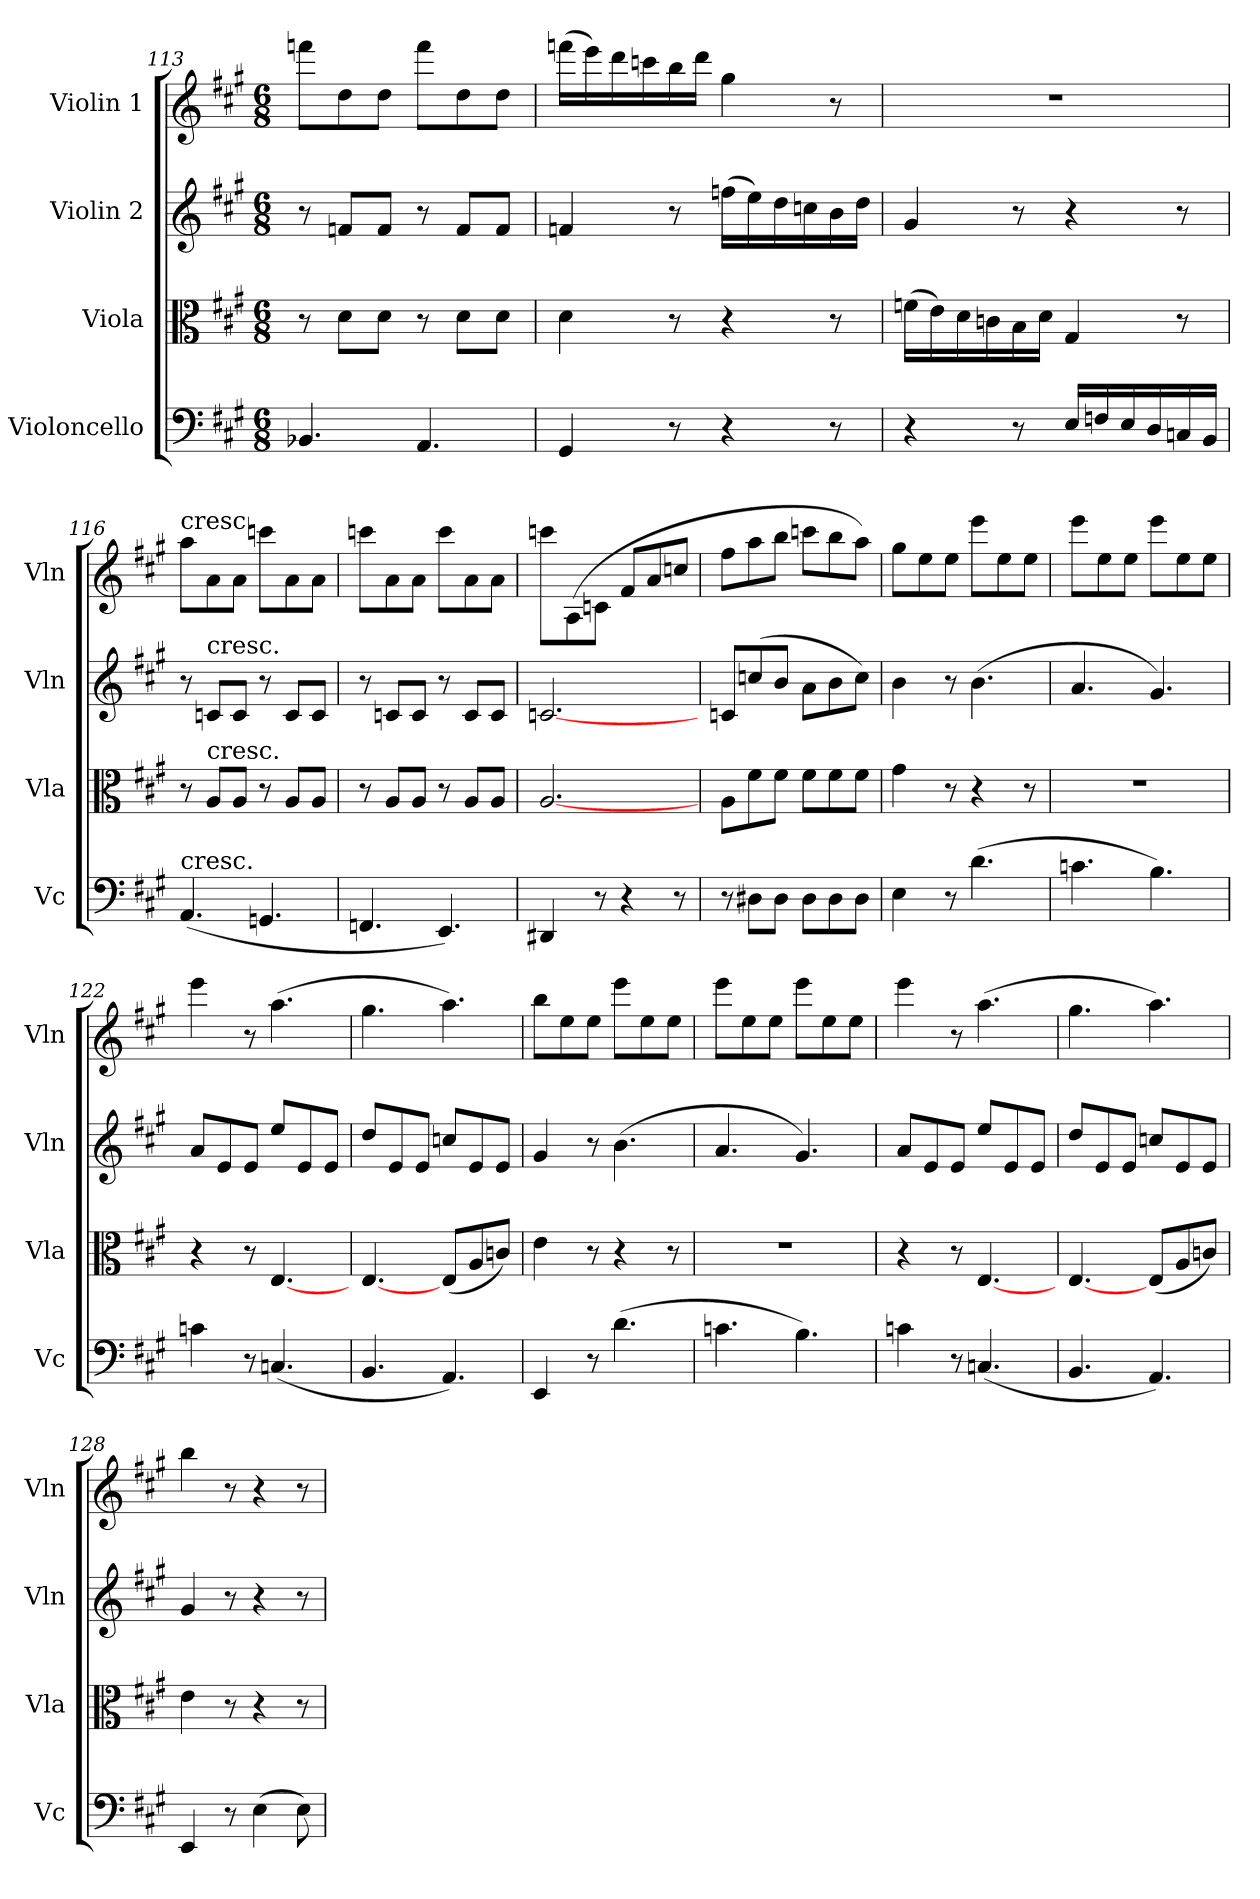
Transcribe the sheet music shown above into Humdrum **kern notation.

**kern	**kern	**kern	**kern
*part4	*part3	*part2	*part1
*staff4	*staff3	*staff2	*staff1
*I"Violoncello	*I"Viola	*I"Violin 2	*I"Violin 1
*I'Vc	*I'Vla	*I'Vln	*I'Vln
*clefF4	*clefC3	*clefG2	*clefG2
*k[f#c#g#]	*k[f#c#g#]	*k[f#c#g#]	*k[f#c#g#]
*A:	*A:	*A:	*A:
*M6/8	*M6/8	*M6/8	*M6/8
=113	=113	=113	=113
4.BB-X	8r	8r	8fffn\L
.	8d\L	8fn/L	8dd\
.	8d\J	8f/J	8dd\J
4.AA	8r	8r	8fff\L
.	8d\L	8f/L	8dd\
.	8d\J	8f/J	8dd\J
=114	=114	=114	=114
4GG#	4d	4fn	(16fffn\LL
.	.	.	16eee\)
.	.	.	16ddd\
.	.	.	16cccn\
8r	8r	8r	16bb\
.	.	.	16ddd\JJ
4r	4r	(16ffn\LL	4gg#
.	.	16ee\)	.
.	.	16dd\	.
.	.	16ccn\	.
8r	8r	16b\	8r
.	.	16dd\JJ	.
=115	=115	=115	=115
4r	(16fn\LL	4g#	2.r
.	16e\)	.	.
.	16d\	.	.
.	16cn\	.	.
8r	16B\	8r	.
.	16d\JJ	.	.
16E/LL	4G#	4r	.
16Fn/	.	.	.
16E/	.	.	.
16D/	.	.	.
16Cn/	8r	8r	.
16BB/JJ	.	.	.
=116	=116	=116	=116
!	!	!	!LO:TX:a:t=cresc.
!LO:TX:a:t=cresc.	!	!	!
(4.AA	8r	8r	8aa\L
!	!	!LO:TX:a:t=cresc.	!
!	!LO:TX:a:t=cresc.	!	!
.	8A/L	8cn/L	8a\
.	8A/J	8c/J	8a\J
4.GGn	8r	8r	8cccn\L
.	8A/L	8c/L	8a\
.	8A/J	8c/J	8a\J
=117	=117	=117	=117
4.FFn	8r	8r	8cccn\L
.	8A/L	8cn/L	8a\
.	8A/J	8c/J	8a\J
4.EE)	8r	8r	8ccc\L
.	8A/L	8c/L	8a\
.	8A/J	8c/J	8a\J
=118	=118	=118	=118
4DD#X	[2.A	[2.cn	8cccn\L
.	.	.	(8A\
8r	.	.	8cn\J
4r	.	.	8f#/L
.	.	.	8a/
8r	.	.	8ccn/J
=119	=119	=119	=119
8r	8A\L	8cn/L	8ff#\L
8D#X\L	8f#\	(8ccn/	8aa\
8D#\J	8f#\J	8b/J	8bb\J
8D#\L	8f#\L	8a\L	8cccn\L
8D#\	8f#\	8b\	8bb\
8D#\J	8f#\J	8cc\J)	8aa\J)
=120	=120	=120	=120
4E	4g#	4b	8gg#\L
.	.	.	8ee\
8r	8r	8r	8ee\J
(4.d	4r	(4.b	8eee\L
.	.	.	8ee\
.	8r	.	8ee\J
=121	=121	=121	=121
4.cn	2.r	4.a	8eee\L
.	.	.	8ee\
.	.	.	8ee\J
4.B)	.	4.g#)	8eee\L
.	.	.	8ee\
.	.	.	8ee\J
=122	=122	=122	=122
4cn	4r	8a/L	4eee
.	.	8e/	.
8r	8r	8e/J	8r
(4.Cn	[4.E	8ee/L	(4.aa
.	.	8e/	.
.	.	8e/J	.
=123	=123	=123	=123
4.BB	[4.E	8dd/L	4.gg#
.	.	8e/	.
.	.	8e/J	.
4.AA)	(8E/L	8ccn/L	4.aa)
.	8A/	8e/	.
.	8cn/J)	8e/J	.
=124	=124	=124	=124
4EE	4e	4g#	8bb\L
.	.	.	8ee\
8r	8r	8r	8ee\J
(4.d	4r	(4.b	8eee\L
.	.	.	8ee\
.	8r	.	8ee\J
=125	=125	=125	=125
4.cn	2.r	4.a	8eee\L
.	.	.	8ee\
.	.	.	8ee\J
4.B)	.	4.g#)	8eee\L
.	.	.	8ee\
.	.	.	8ee\J
=126	=126	=126	=126
4cn	4r	8a/L	4eee
.	.	8e/	.
8r	8r	8e/J	8r
(4.Cn	[4.E	8ee/L	(4.aa
.	.	8e/	.
.	.	8e/J	.
=127	=127	=127	=127
4.BB	[4.E	8dd/L	4.gg#
.	.	8e/	.
.	.	8e/J	.
4.AA)	(8E/L	8ccn/L	4.aa)
.	8A/	8e/	.
.	8cn/J)	8e/J	.
=128	=128	=128	=128
4EE	4e	4g#	4bb
8r	8r	8r	8r
(4E	4r	4r	4r
8E)	8r	8r	8r
=	=	=	=
*-	*-	*-	*-
